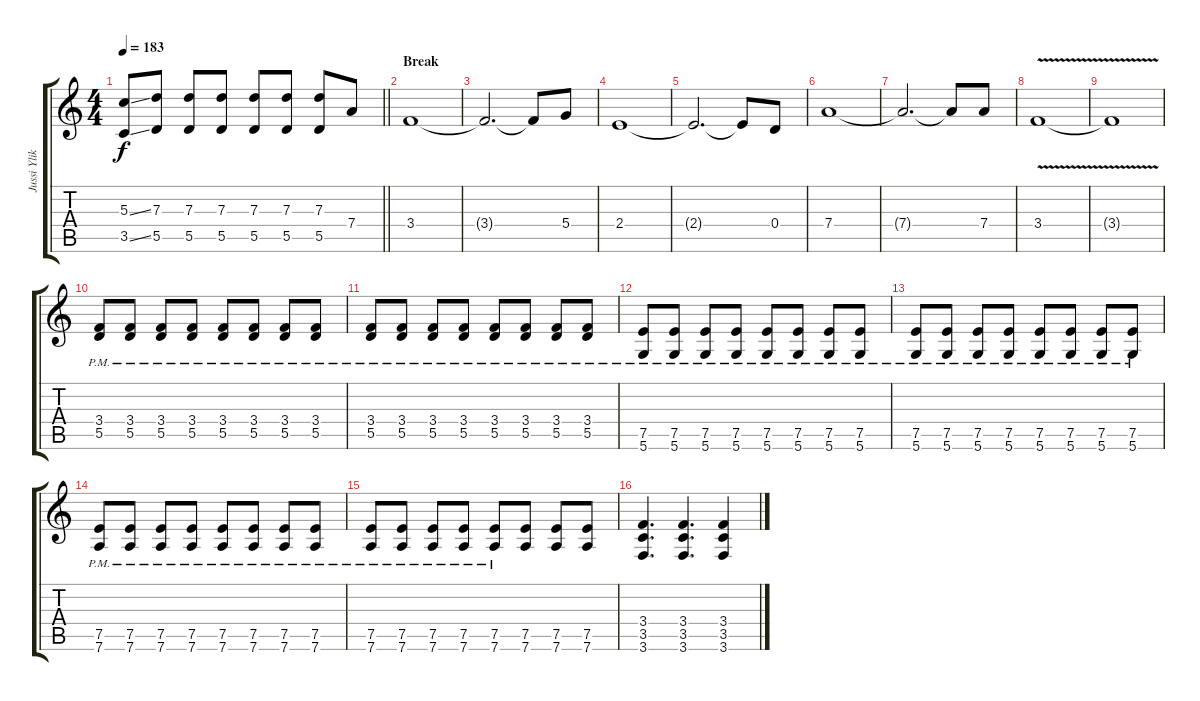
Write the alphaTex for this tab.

\track ("Jussi Ylikoski - Guitar" "Jussi Ylik") {instrument overdrivenguitar}
\staff {score tabs}
\tuning (E4 B3 G3 D3 A2 D2) {hide}
\ts (4 4)
\tempo 183
\clef g2
\barLineRight lightlight
\ks c
(5.3{ss} 3.5{ss}).8{dy f} (7.3 5.5).8 (7.3 5.5).8 (7.3 5.5).8 (7.3 5.5).8 (7.3 5.5).8 (7.3 5.5).8 7.4.8 |
\section ("" "Break")
3.4.1 |
3.4{t}.2{d} 3.4{t}.8 5.4.8 |
2.4.1 |
2.4{t}.2{d} 2.4{t}.8 0.4.8 |
7.4.1 |
7.4{t}.2{d} 7.4{t}.8 7.4.8 |
3.4{v}.1 |
3.4{t}.1 |
(3.4{pm} 5.5{pm}).8 (3.4{pm} 5.5{pm}).8 (3.4{pm} 5.5{pm}).8 (3.4{pm} 5.5{pm}).8 (3.4{pm} 5.5{pm}).8 (3.4{pm} 5.5{pm}).8 (3.4{pm} 5.5{pm}).8 (3.4{pm} 5.5{pm}).8 |
(3.4{pm} 5.5{pm}).8 (3.4{pm} 5.5{pm}).8 (3.4{pm} 5.5{pm}).8 (3.4{pm} 5.5{pm}).8 (3.4{pm} 5.5{pm}).8 (3.4{pm} 5.5{pm}).8 (3.4{pm} 5.5{pm}).8 (3.4{pm} 5.5{pm}).8 |
(7.5{pm} 5.6{pm}).8 (7.5{pm} 5.6{pm}).8 (7.5{pm} 5.6{pm}).8 (7.5{pm} 5.6{pm}).8 (7.5{pm} 5.6{pm}).8 (7.5{pm} 5.6{pm}).8 (7.5{pm} 5.6{pm}).8 (7.5{pm} 5.6{pm}).8 |
(7.5{pm} 5.6{pm}).8 (7.5{pm} 5.6{pm}).8 (7.5{pm} 5.6{pm}).8 (7.5{pm} 5.6{pm}).8 (7.5{pm} 5.6{pm}).8 (7.5{pm} 5.6{pm}).8 (7.5{pm} 5.6{pm}).8 (7.5{pm} 5.6{pm}).8 |
(7.5{pm} 7.6{pm}).8 (7.5{pm} 7.6{pm}).8 (7.5{pm} 7.6{pm}).8 (7.5{pm} 7.6{pm}).8 (7.5{pm} 7.6{pm}).8 (7.5{pm} 7.6{pm}).8 (7.5{pm} 7.6{pm}).8 (7.5{pm} 7.6{pm}).8 |
(7.5{pm} 7.6{pm}).8 (7.5{pm} 7.6{pm}).8 (7.5 7.6{pm}).8 (7.5 7.6{pm}).8 (7.5 7.6{pm}).8 (7.5 7.6).8 (7.5 7.6).8 (7.5 7.6).8 |
(3.4 3.5 3.6).4{d} (3.4 3.5 3.6).4{d} (3.4 3.5 3.6).4
